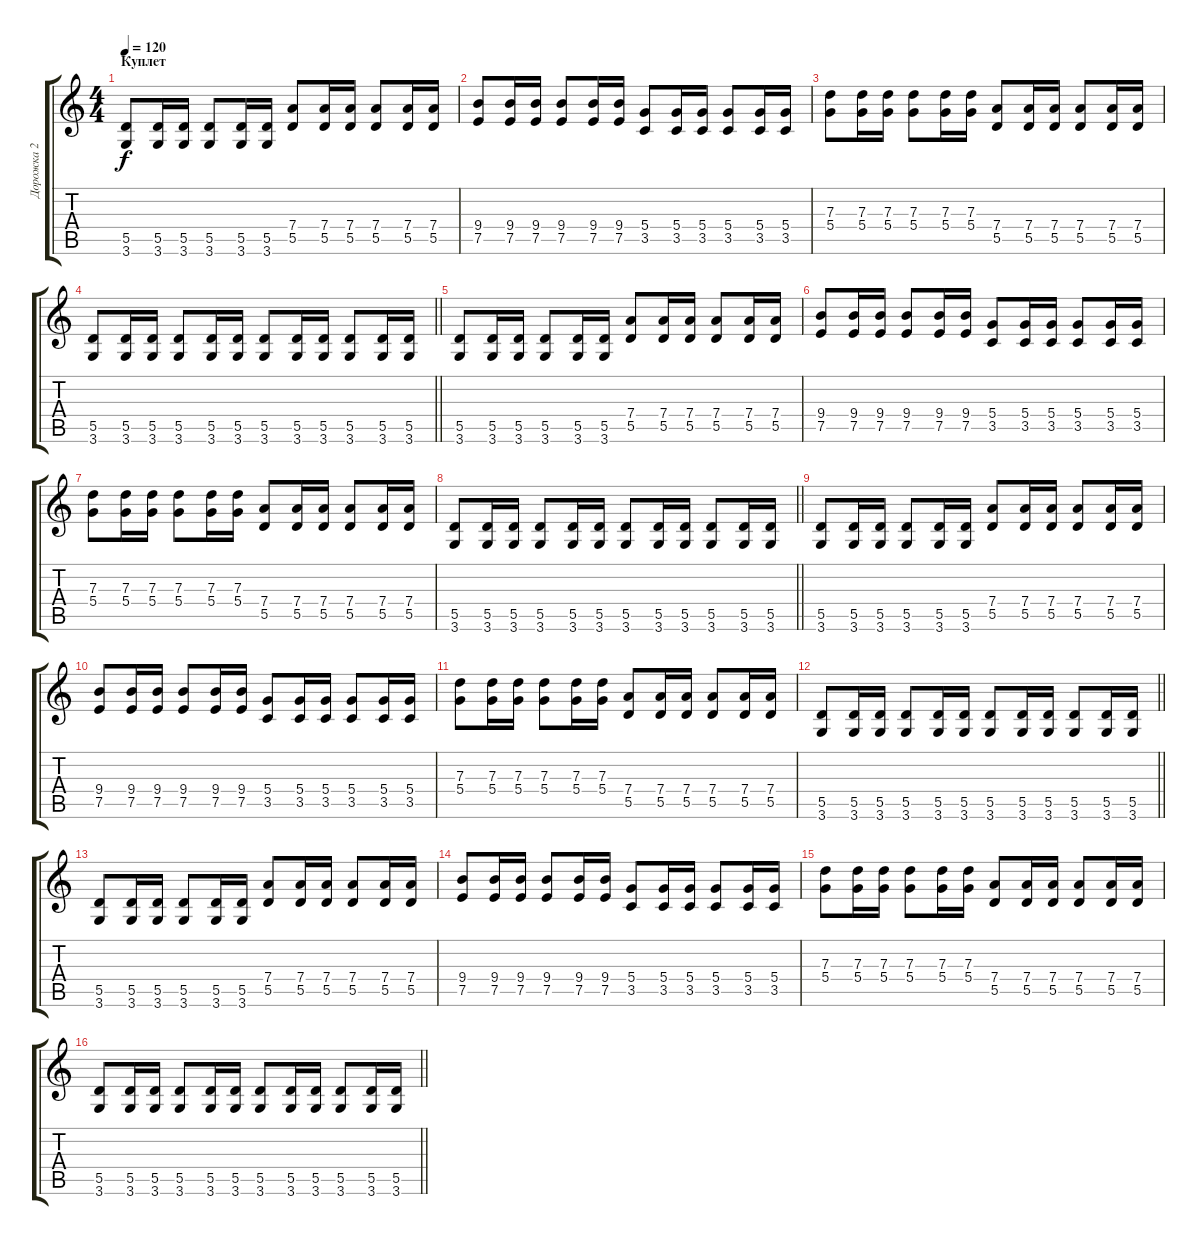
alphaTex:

\track ("Дорожка 2" "Дорожка 2") {instrument distortionguitar}
\staff {score tabs}
\tuning (E4 B3 G3 D3 A2 E2) {hide}
\ts (4 4)
\section ("" "Куплет")
\tempo 120
\clef g2
\ks c
(5.5 3.6).8{dy f} (5.5 3.6).16 (5.5 3.6).16 (5.5 3.6).8 (5.5 3.6).16 (5.5 3.6).16 (7.4 5.5).8 (7.4 5.5).16 (7.4 5.5).16 (7.4 5.5).8 (7.4 5.5).16 (7.4 5.5).16 |
(9.4 7.5).8 (9.4 7.5).16 (9.4 7.5).16 (9.4 7.5).8 (9.4 7.5).16 (9.4 7.5).16 (5.4 3.5).8 (5.4 3.5).16 (5.4 3.5).16 (5.4 3.5).8 (5.4 3.5).16 (5.4 3.5).16 |
(7.3 5.4).8 (7.3 5.4).16 (7.3 5.4).16 (7.3 5.4).8 (7.3 5.4).16 (7.3 5.4).16 (7.4 5.5).8 (7.4 5.5).16 (7.4 5.5).16 (7.4 5.5).8 (7.4 5.5).16 (7.4 5.5).16 |
\barLineRight lightlight
(5.5 3.6).8 (5.5 3.6).16 (5.5 3.6).16 (5.5 3.6).8 (5.5 3.6).16 (5.5 3.6).16 (5.5 3.6).8 (5.5 3.6).16 (5.5 3.6).16 (5.5 3.6).8 (5.5 3.6).16 (5.5 3.6).16 |
(5.5 3.6).8 (5.5 3.6).16 (5.5 3.6).16 (5.5 3.6).8 (5.5 3.6).16 (5.5 3.6).16 (7.4 5.5).8 (7.4 5.5).16 (7.4 5.5).16 (7.4 5.5).8 (7.4 5.5).16 (7.4 5.5).16 |
(9.4 7.5).8 (9.4 7.5).16 (9.4 7.5).16 (9.4 7.5).8 (9.4 7.5).16 (9.4 7.5).16 (5.4 3.5).8 (5.4 3.5).16 (5.4 3.5).16 (5.4 3.5).8 (5.4 3.5).16 (5.4 3.5).16 |
(7.3 5.4).8 (7.3 5.4).16 (7.3 5.4).16 (7.3 5.4).8 (7.3 5.4).16 (7.3 5.4).16 (7.4 5.5).8 (7.4 5.5).16 (7.4 5.5).16 (7.4 5.5).8 (7.4 5.5).16 (7.4 5.5).16 |
\barLineRight lightlight
(5.5 3.6).8 (5.5 3.6).16 (5.5 3.6).16 (5.5 3.6).8 (5.5 3.6).16 (5.5 3.6).16 (5.5 3.6).8 (5.5 3.6).16 (5.5 3.6).16 (5.5 3.6).8 (5.5 3.6).16 (5.5 3.6).16 |
(5.5 3.6).8 (5.5 3.6).16 (5.5 3.6).16 (5.5 3.6).8 (5.5 3.6).16 (5.5 3.6).16 (7.4 5.5).8 (7.4 5.5).16 (7.4 5.5).16 (7.4 5.5).8 (7.4 5.5).16 (7.4 5.5).16 |
(9.4 7.5).8 (9.4 7.5).16 (9.4 7.5).16 (9.4 7.5).8 (9.4 7.5).16 (9.4 7.5).16 (5.4 3.5).8 (5.4 3.5).16 (5.4 3.5).16 (5.4 3.5).8 (5.4 3.5).16 (5.4 3.5).16 |
(7.3 5.4).8 (7.3 5.4).16 (7.3 5.4).16 (7.3 5.4).8 (7.3 5.4).16 (7.3 5.4).16 (7.4 5.5).8 (7.4 5.5).16 (7.4 5.5).16 (7.4 5.5).8 (7.4 5.5).16 (7.4 5.5).16 |
\barLineRight lightlight
(5.5 3.6).8 (5.5 3.6).16 (5.5 3.6).16 (5.5 3.6).8 (5.5 3.6).16 (5.5 3.6).16 (5.5 3.6).8 (5.5 3.6).16 (5.5 3.6).16 (5.5 3.6).8 (5.5 3.6).16 (5.5 3.6).16 |
(5.5 3.6).8 (5.5 3.6).16 (5.5 3.6).16 (5.5 3.6).8 (5.5 3.6).16 (5.5 3.6).16 (7.4 5.5).8 (7.4 5.5).16 (7.4 5.5).16 (7.4 5.5).8 (7.4 5.5).16 (7.4 5.5).16 |
(9.4 7.5).8 (9.4 7.5).16 (9.4 7.5).16 (9.4 7.5).8 (9.4 7.5).16 (9.4 7.5).16 (5.4 3.5).8 (5.4 3.5).16 (5.4 3.5).16 (5.4 3.5).8 (5.4 3.5).16 (5.4 3.5).16 |
(7.3 5.4).8 (7.3 5.4).16 (7.3 5.4).16 (7.3 5.4).8 (7.3 5.4).16 (7.3 5.4).16 (7.4 5.5).8 (7.4 5.5).16 (7.4 5.5).16 (7.4 5.5).8 (7.4 5.5).16 (7.4 5.5).16 |
\barLineRight lightlight
(5.5 3.6).8 (5.5 3.6).16 (5.5 3.6).16 (5.5 3.6).8 (5.5 3.6).16 (5.5 3.6).16 (5.5 3.6).8 (5.5 3.6).16 (5.5 3.6).16 (5.5 3.6).8 (5.5 3.6).16 (5.5 3.6).16
